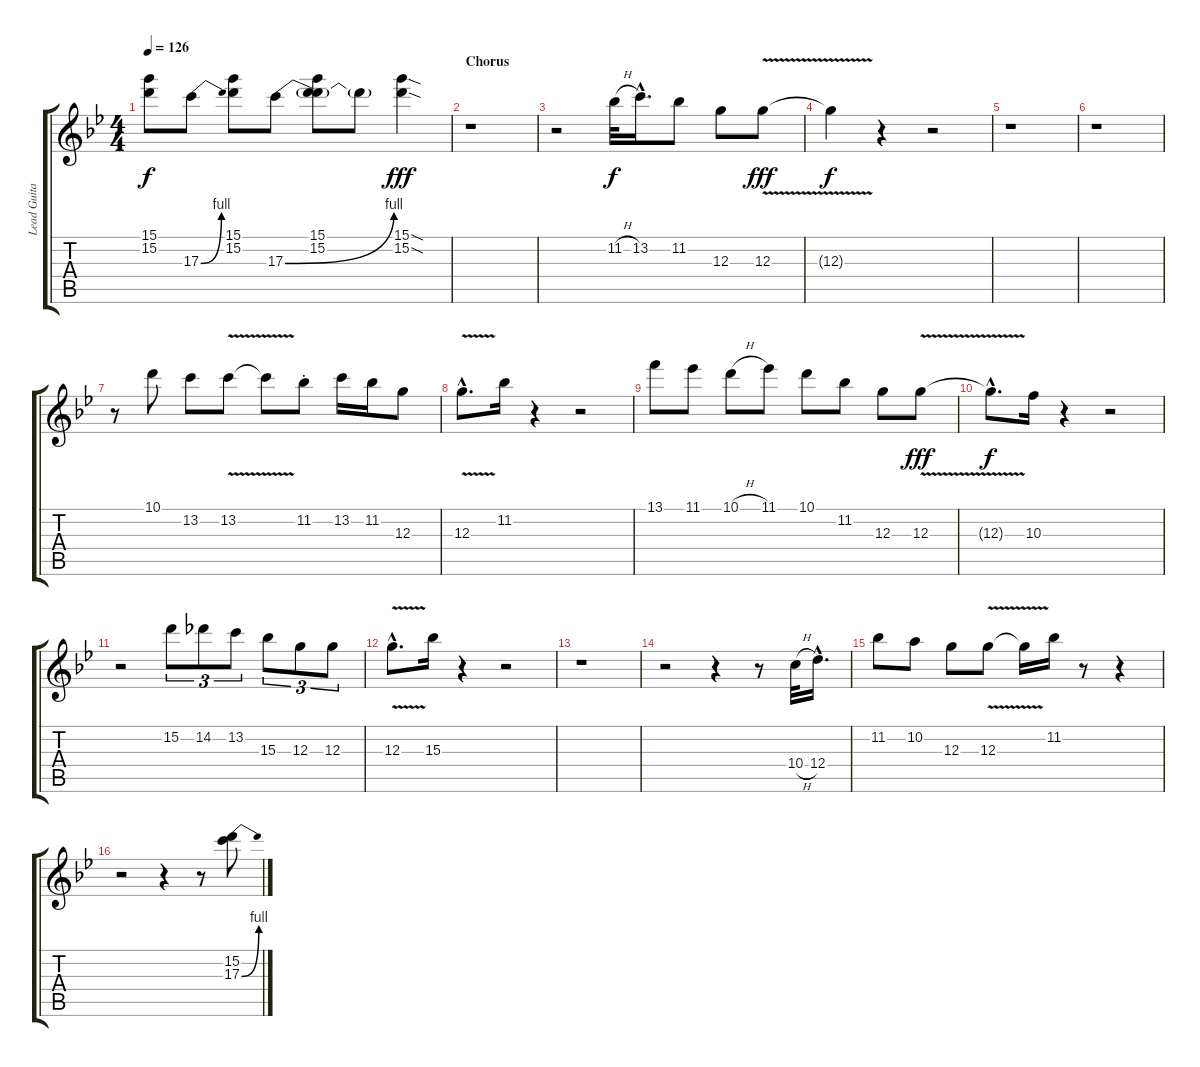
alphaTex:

\track ("Lead Guitar" "Lead Guita") {instrument distortionguitar}
\staff {score tabs}
\tuning (E4 B3 G3 D3 A2 E2) {hide}
\ts (4 4)
\tempo 126
\clef g2
\ks bb
(15.1 15.2).8{dy f} 17.3{be (bend 0 0 60 4)}.8 (15.1 15.2).8 17.3{be (bend 0 0 60 4)}.8 (15.1 15.2 17.3{t}).8 17.3{t}.8 (15.1{sod} 15.2{sod}).4{dy fff} |
\section ("" "Chorus")
r.1 |
r.2 11.2{h}.32{dy f} 13.2{hac}.16{d} 11.2.8 12.3.8 12.3{v}.8{dy fff} |
12.3{t}.4{dy f} r.4 r.2 |
r.1 |
r.1 |
r.8 10.1.8 13.2.8 13.2{v}.8 13.2{t}.8 11.2{st}.8 13.2.16 11.2.16 12.3.8 |
12.3{v hac}.8{d} 11.2.16 r.4 r.2 |
13.1.8 11.1.8 10.1{h}.8 11.1.8 10.1.8 11.2.8 12.3.8 12.3{v}.8{dy fff} |
12.3{hac t}.8{d dy f} 10.3.16 r.4 r.2 |
r.2 15.2.8{tu (3 2)} 14.2.8{tu (3 2)} 13.2.8{tu (3 2)} 15.3.8{tu (3 2)} 12.3.8{tu (3 2)} 12.3.8{tu (3 2)} |
12.3{v hac}.8{d} 15.3.16 r.4 r.2 |
r.1 |
r.2 r.4 r.8 10.4{h}.32 12.4{hac}.16{d} |
11.2.8 10.2.8 12.3.8 12.3{v}.8 12.3{t}.16 11.2.16 r.8 r.4 |
r.2 r.4 r.8 (15.2 17.3{be (bend 0 0 60 4)}).8
